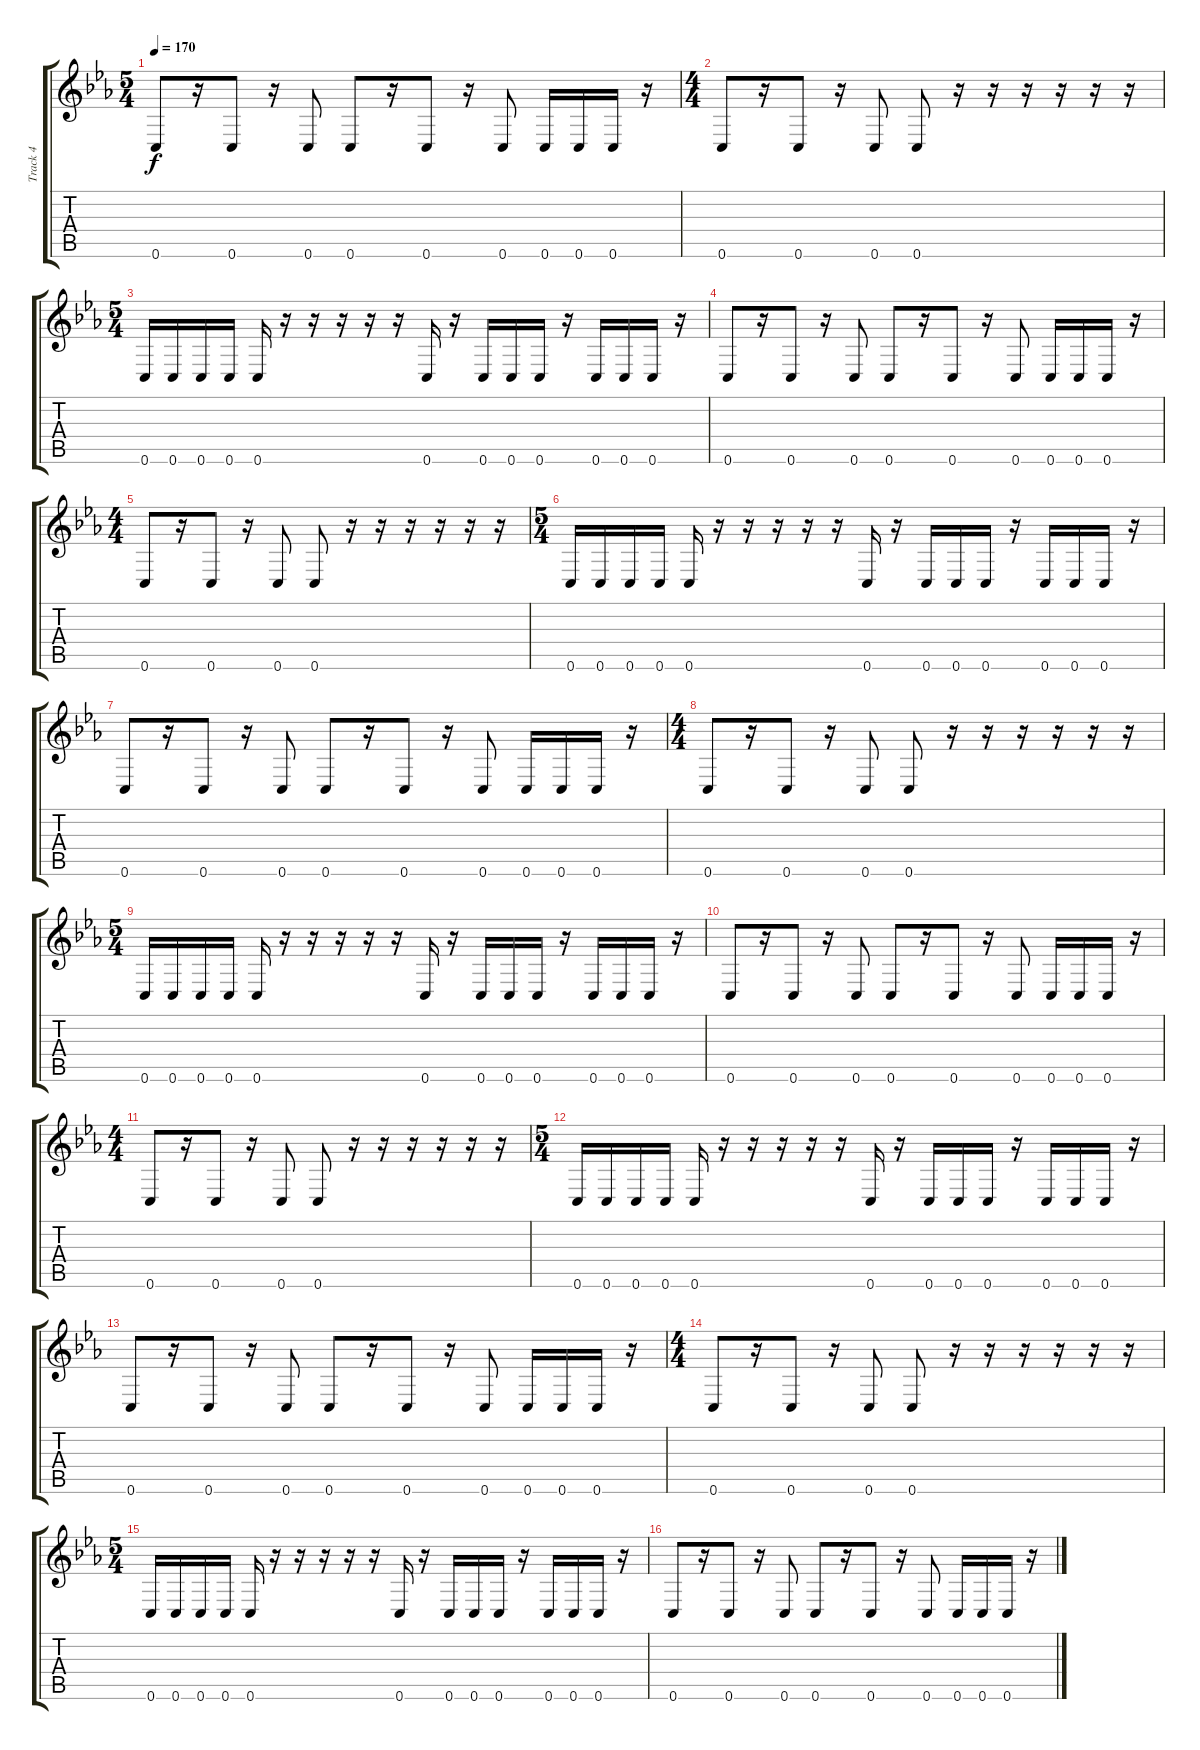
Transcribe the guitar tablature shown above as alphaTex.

\track ("Track 4" "Track 4") {instrument electricbassfinger}
\staff {score tabs}
\tuning (D4 A3 F3 C3 G2 C2) {hide}
\ts (5 4)
\tempo 170
\clef g2
\ks cminor
0.6.8{dy f} r.16 0.6.8 r.16 0.6.8 0.6.8 r.16 0.6.8 r.16 0.6.8 0.6.16 0.6.16 0.6.16 r.16 |
\ts (4 4)
0.6.8 r.16 0.6.8 r.16 0.6.8 0.6.8 r.16 r.16 r.16 r.16 r.16 r.16 |
\ts (5 4)
0.6.16 0.6.16 0.6.16 0.6.16 0.6.16 r.16 r.16 r.16 r.16 r.16 0.6.16 r.16 0.6.16 0.6.16 0.6.16 r.16 0.6.16 0.6.16 0.6.16 r.16 |
0.6.8 r.16 0.6.8 r.16 0.6.8 0.6.8 r.16 0.6.8 r.16 0.6.8 0.6.16 0.6.16 0.6.16 r.16 |
\ts (4 4)
0.6.8 r.16 0.6.8 r.16 0.6.8 0.6.8 r.16 r.16 r.16 r.16 r.16 r.16 |
\ts (5 4)
0.6.16 0.6.16 0.6.16 0.6.16 0.6.16 r.16 r.16 r.16 r.16 r.16 0.6.16 r.16 0.6.16 0.6.16 0.6.16 r.16 0.6.16 0.6.16 0.6.16 r.16 |
0.6.8 r.16 0.6.8 r.16 0.6.8 0.6.8 r.16 0.6.8 r.16 0.6.8 0.6.16 0.6.16 0.6.16 r.16 |
\ts (4 4)
0.6.8 r.16 0.6.8 r.16 0.6.8 0.6.8 r.16 r.16 r.16 r.16 r.16 r.16 |
\ts (5 4)
0.6.16 0.6.16 0.6.16 0.6.16 0.6.16 r.16 r.16 r.16 r.16 r.16 0.6.16 r.16 0.6.16 0.6.16 0.6.16 r.16 0.6.16 0.6.16 0.6.16 r.16 |
0.6.8 r.16 0.6.8 r.16 0.6.8 0.6.8 r.16 0.6.8 r.16 0.6.8 0.6.16 0.6.16 0.6.16 r.16 |
\ts (4 4)
0.6.8 r.16 0.6.8 r.16 0.6.8 0.6.8 r.16 r.16 r.16 r.16 r.16 r.16 |
\ts (5 4)
0.6.16 0.6.16 0.6.16 0.6.16 0.6.16 r.16 r.16 r.16 r.16 r.16 0.6.16 r.16 0.6.16 0.6.16 0.6.16 r.16 0.6.16 0.6.16 0.6.16 r.16 |
0.6.8 r.16 0.6.8 r.16 0.6.8 0.6.8 r.16 0.6.8 r.16 0.6.8 0.6.16 0.6.16 0.6.16 r.16 |
\ts (4 4)
0.6.8 r.16 0.6.8 r.16 0.6.8 0.6.8 r.16 r.16 r.16 r.16 r.16 r.16 |
\ts (5 4)
0.6.16 0.6.16 0.6.16 0.6.16 0.6.16 r.16 r.16 r.16 r.16 r.16 0.6.16 r.16 0.6.16 0.6.16 0.6.16 r.16 0.6.16 0.6.16 0.6.16 r.16 |
0.6.8 r.16 0.6.8 r.16 0.6.8 0.6.8 r.16 0.6.8 r.16 0.6.8 0.6.16 0.6.16 0.6.16 r.16
